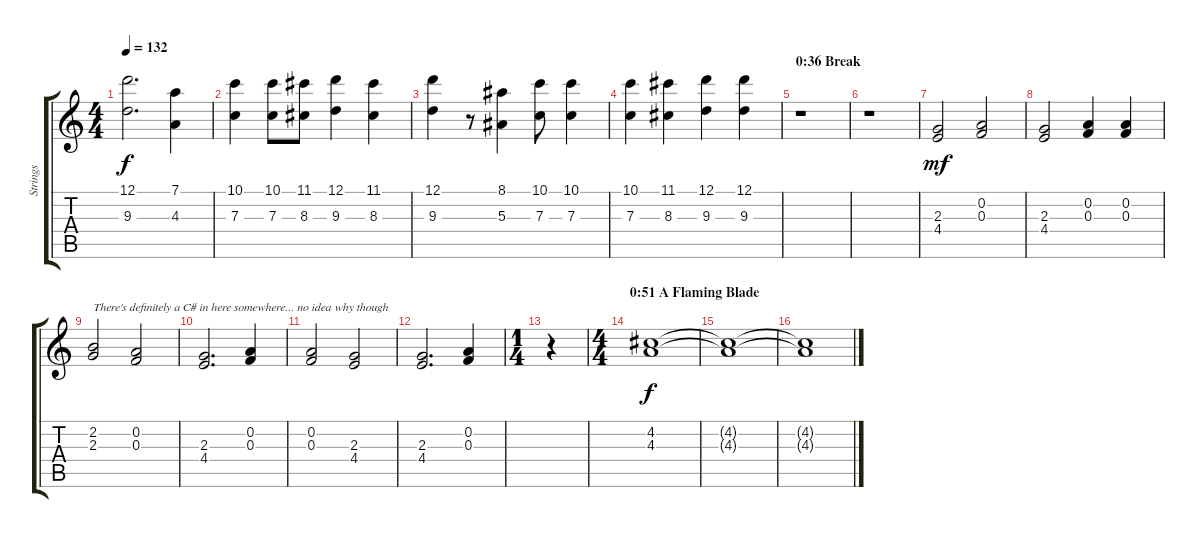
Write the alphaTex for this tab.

\track ("Strings" "Strings") {instrument stringensemble1}
\staff {score tabs}
\tuning (D5 A4 F4 C4 G3 D3) {hide}
\ts (4 4)
\tempo 132
\clef g2
\ks c
(12.1 9.3).2{d dy f} (7.1 4.3).4 |
(10.1 7.3).4 (10.1 7.3).8 (11.1 8.3).8 (12.1 9.3).4 (11.1 8.3).4 |
(12.1 9.3).4 r.8 (8.1 5.3).4 (10.1 7.3).8 (10.1 7.3).4 |
(10.1 7.3).4 (11.1 8.3).4 (12.1 9.3).4 (12.1 9.3).4 |
\section ("" "0:36 Break")
r.1 |
r.1 |
(2.3 4.4).2{dy mf} (0.2 0.3).2 |
(2.3 4.4).2 (0.2 0.3).4 (0.2 0.3).4 |
(2.2 2.3).2{txt "There's definitely a C# in here somewhere... no idea why though"} (0.2 0.3).2 |
(2.3 4.4).2{d} (0.2 0.3).4 |
(0.2 0.3).2 (2.3 4.4).2 |
(2.3 4.4).2{d} (0.2 0.3).4 |
\ts (1 4)
r.4 |
\ts (4 4)
\section ("" "0:51 A Flaming Blade")
(4.2 4.3).1{dy f} |
(4.2{t} 4.3{t}).1 |
(4.2{t} 4.3{t}).1
